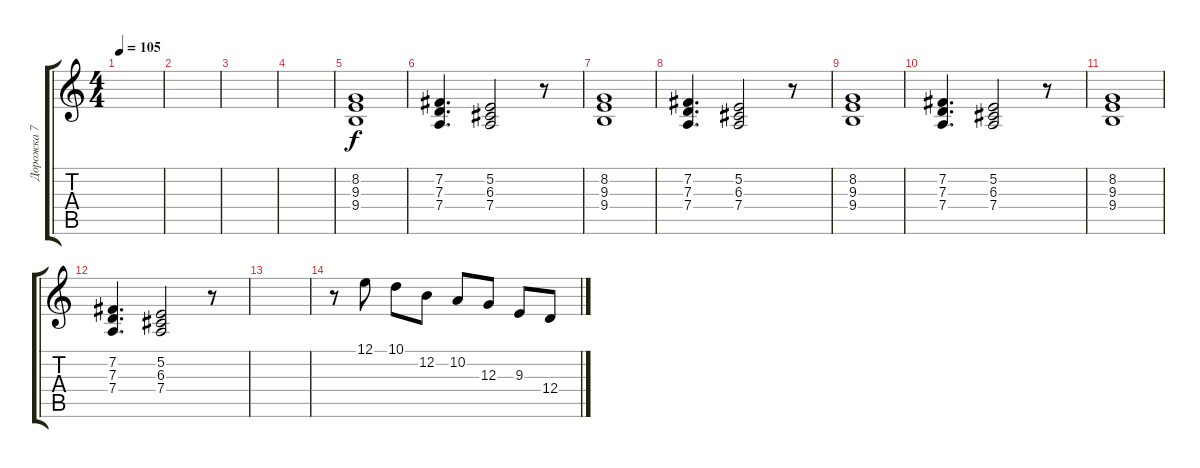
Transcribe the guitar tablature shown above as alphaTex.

\track ("Дорожка 7" "Дорожка 7") {instrument acousticgrandpiano}
\staff {score tabs}
\tuning (E4 B3 G3 D3 A2 E2) {hide}
\ts (4 4)
\tempo 105
\clef g2
\ks c
|
|
|
|
(8.2 9.3 9.4).1 |
(7.2 7.3 7.4).4{d} (5.2 6.3 7.4).2 r.8 |
(8.2 9.3 9.4).1 |
(7.2 7.3 7.4).4{d} (5.2 6.3 7.4).2 r.8 |
(8.2 9.3 9.4).1 |
(7.2 7.3 7.4).4{d} (5.2 6.3 7.4).2 r.8 |
(8.2 9.3 9.4).1 |
(7.2 7.3 7.4).4{d} (5.2 6.3 7.4).2 r.8 |
|
r.8 12.1.8 10.1.8 12.2.8 10.2.8 12.3.8 9.3.8 12.4.8
